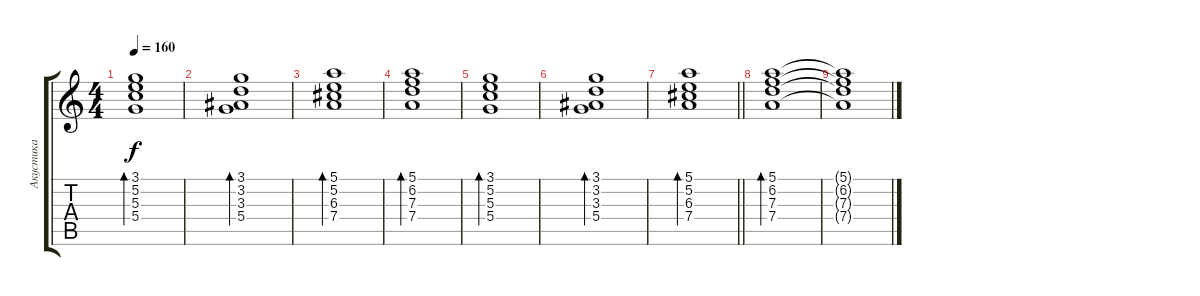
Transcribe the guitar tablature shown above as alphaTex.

\track ("Акустика" "Акустика") {instrument electricguitarclean}
\staff {score tabs}
\tuning (E4 B3 G3 D3 A2 E2) {hide}
\ts (4 4)
\tempo 160
\clef g2
\ks c
(3.1 5.2 5.3 5.4).1{bd 240 dy f} |
(3.1 3.2 3.3 5.4).1{bd 240} |
(5.1 5.2 6.3 7.4).1{bd 240} |
(5.1 6.2 7.3 7.4).1{bd 240} |
(3.1 5.2 5.3 5.4).1{bd 240} |
(3.1 3.2 3.3 5.4).1{bd 240} |
\barLineRight lightlight
(5.1 5.2 6.3 7.4).1{bd 240} |
(5.1 6.2 7.3 7.4).1{bd 240} |
(5.1{t} 6.2{t} 7.3{t} 7.4{t}).1
